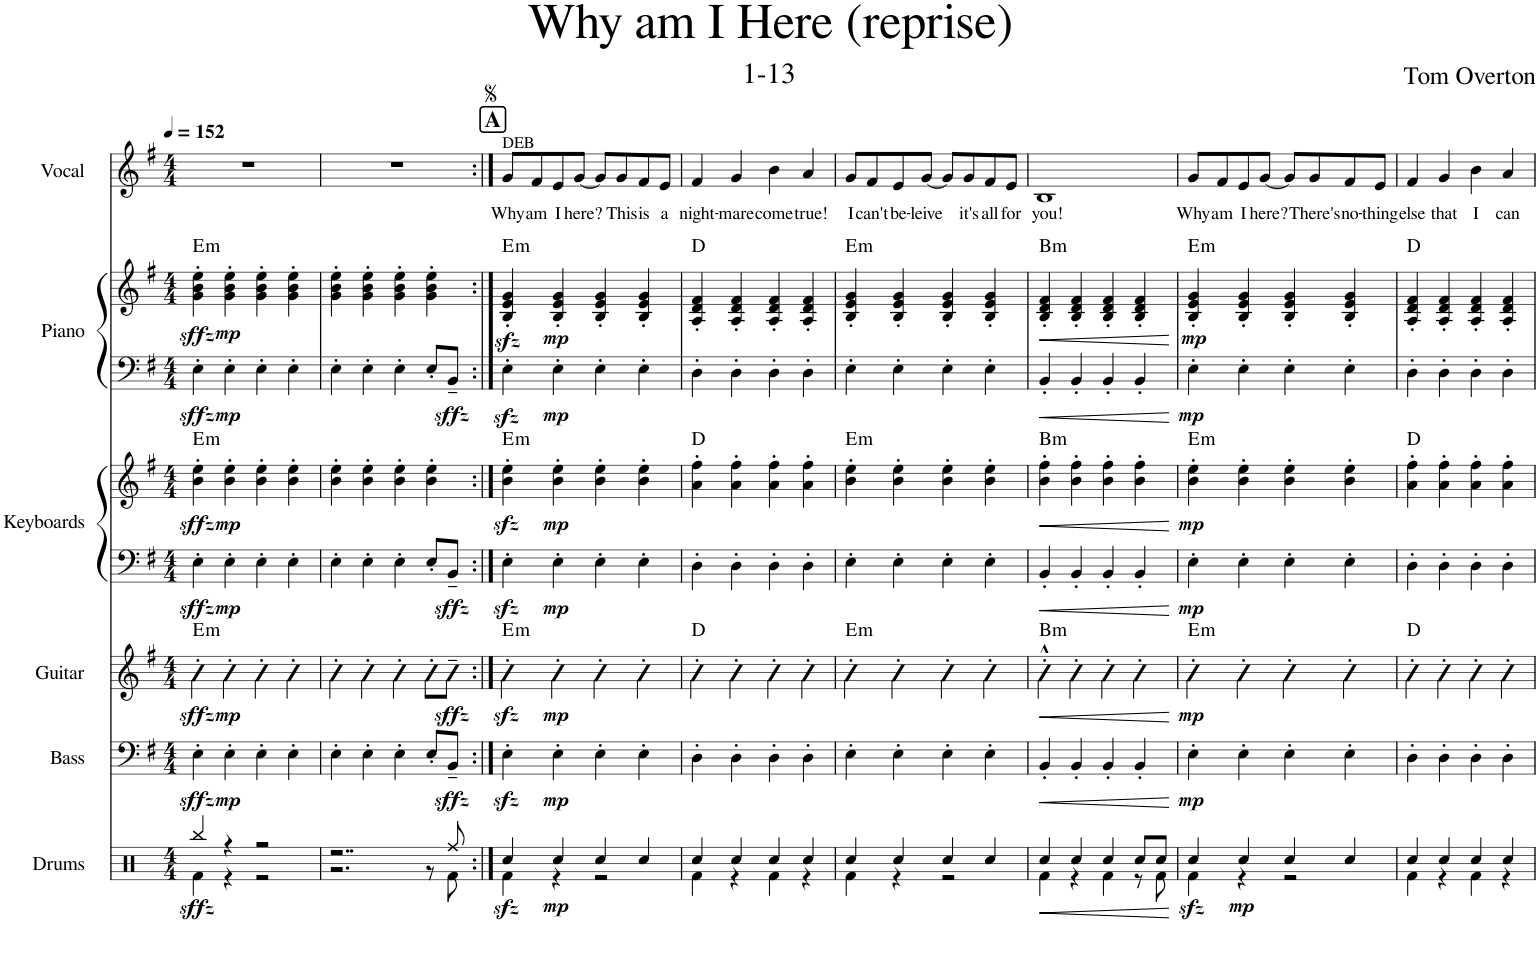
**kern	**dynam	**kern	**dynam	**kern	**dynam	**kern	**dynam	**harte	**kern	**kern	**dynam	**harte	**kern	**kern	**dynam	**harte	**kern	**text
*part7	*part7	*part6	*part6	*part5	*part5	*part4	*part4	*part4	*part3	*part3	*part3	*part3	*part2	*part2	*part2	*part2	*part1	*part1
*staff9	*staff9	*staff8	*staff8	*staff7	*staff7	*staff6	*staff6	*	*staff5	*staff4	*staff4/5	*	*staff3	*staff2	*staff2/3	*	*staff1	*staff1
*I"Violoncellos	*	*I"Drums	*	*I"Bass	*	*I"Guitar	*	*	*I"Keyboards	*	*	*	*I"Piano	*	*	*	*I"Vocal	*
*I'Vcs.	*	*I'Drs.	*	*I'Bs.	*	*I'Guit.	*	*	*I'Keys	*	*	*	*I'Pno.	*	*	*	*I'Vc.	*
*stria5	*	*	*	*	*	*	*	*	*	*	*	*	*	*	*	*	*	*
*clefF4	*	*clefX	*	*clefF4	*	*clefG2	*	*	*clefF4	*clefG2	*	*	*clefF4	*clefG2	*	*	*clefG2	*
*	*	*	*	*Trd7c12	*	*Trd7c12	*	*	*	*	*	*	*	*	*	*	*	*
*k[f#]	*	*k[]	*	*k[f#]	*	*k[f#]	*	*	*k[f#]	*k[f#]	*	*	*k[f#]	*k[f#]	*	*	*k[f#]	*
*M4/4	*	*M4/4	*	*M4/4	*	*M4/4	*	*	*M4/4	*M4/4	*	*	*M4/4	*M4/4	*	*	*M4/4	*
*MM152	*	*MM152	*	*MM152	*	*MM152	*	*	*MM152	*MM152	*	*	*MM152	*MM152	*	*	*MM152	*
=1	=1	=1	=1	=1	=1	=1	=1	=1	=1	=1	=1	=1	=1	=1	=1	=1	=1	=1
*	*	*^	*	*	*	*	*	*	*	*	*	*	*	*	*	*	*	*
!	!LO:DY:b	!	!	!LO:DY:b	!	!LO:DY:b	!	!LO:DY:b	!	!	!	!LO:DY:b=2	!	!	!	!	!	!	!
!	!	!	!	!	!	!	!	!	!	!	!	!LO:DY:n=1:b	!	!	!	!LO:DY:b=2	!	!	!
!	!	!	!	!	!	!	!	!	!LO:H:kt=m	!	!	!	!LO:H:kt=m	!	!	!LO:DY:n=1:b	!LO:H:kt=m	!	!
4E'	sffz	4Rbb/	4Rf\	sffz	4E'\	sffz	4e'\	sffz	E:min	4E'\	4b\' 4ee\'	sffz sffz	E:min	4E'\	4g\' 4b\' 4ee\'	sffz sffz	E:min	1r	.
!	!LO:DY:b	!	!	!	!	!LO:DY:b	!	!LO:DY:b	!	!	!	!LO:DY:n=2:b=2	!	!	!	!	!	!	!
!	!	!	!	!	!	!	!	!	!	!	!	!LO:DY:n=3:b	!	!	!	!LO:DY:n=2:b=2	!	!	!
!	!	!	!	!	!	!	!	!	!	!	!	!	!	!	!	!LO:DY:n=3:b	!	!	!
4E'	p	4r	4r	.	4E'\	mp	4e'\	mp	.	4E'\	4b\' 4ee\'	mp mp	.	4E'\	4g\' 4b\' 4ee\'	mp mp	.	.	.
4E'	.	2r	2r	.	4E'\	.	4e'\	.	.	4E'\	4b\' 4ee\'	.	.	4E'\	4g\' 4b\' 4ee\'	.	.	.	.
4E'	.	.	.	.	4E'\	.	4e'\	.	.	4E'\	4b\' 4ee\'	.	.	4E'\	4g\' 4b\' 4ee\'	.	.	.	.
=2	=2	=2	=2	=2	=2	=2	=2	=2	=2	=2	=2	=2	=2	=2	=2	=2	=2	=2	=2
4E'	.	2..r	2.r	.	4E'\	.	4e'\	.	.	4E'\	4b\' 4ee\'	.	.	4E'\	4g\' 4b\' 4ee\'	.	.	1r	.
4E'	.	.	.	.	4E'\	.	4e'\	.	.	4E'\	4b\' 4ee\'	.	.	4E'\	4g\' 4b\' 4ee\'	.	.	.	.
4E'	.	.	.	.	4E'\	.	4e'\	.	.	4E'\	4b\' 4ee\'	.	.	4E'\	4g\' 4b\' 4ee\'	.	.	.	.
8E'/L	.	.	8r	.	8E'/L	.	8e'\L	.	.	8E'/L	4b\' 4ee\'	.	.	8E'/L	4g\' 4b\' 4ee\'	.	.	.	.
!	!LO:DY:b	!	!	!	!	!LO:DY:b	!	!LO:DY:b	!	!	!	!LO:DY:b=2	!	!	!	!LO:DY:b=2	!	!	!
8BB~/J	sffz	8Rff/	8Rf\	.	8BB~/J	sffz	8B~\J	sffz	.	8BB~/J	.	sffz	.	8BB~/J	.	sffz	.	.	.
!!LO:REH:place=s1:a:B:cj:fs=14:t=A
=3:|!	=3:|!	=3:|!	=3:|!	=3:|!	=3:|!	=3:|!	=3:|!	=3:|!	=3:|!	=3:|!	=3:|!	=3:|!	=3:|!	=3:|!	=3:|!	=3:|!	=3:|!	=3:|!	=3:|!
!	!	!	!	!	!	!	!	!	!	!	!	!	!	!	!	!	!	!LO:TX:a:t=DEB	!
!	!LO:DY:b	!	!	!LO:DY:b	!	!	!	!	!LO:H:kt=m	!	!	!	!LO:H:kt=m	!	!	!	!LO:H:kt=m	!	!LO:LY:b
4Ezz<'	p	4Rcc/	4Rf\	sfz	4Ezz<'\	.	4e'\	.	E:min	4Ezz<'\	4b\' 4ee\'	.	E:min	4Ezz<'\	4B/' 4e/' 4g/'	.	E:min	8g/L	Why
!	!	!	!	!	!	!	!	!	!	!	!	!	!	!	!	!	!	!	!LO:LY:b
.	.	.	.	.	.	.	.	.	.	.	.	.	.	.	.	.	.	8f#/	am
!	!	!	!	!LO:DY:b	!	!LO:DY:b	!	!LO:DY:b	!	!	!	!LO:DY:b=2	!	!	!	!	!	!	!LO:LY:b
!	!	!	!	!	!	!	!	!	!	!	!	!LO:DY:n=1:b	!	!	!	!LO:DY:b=2	!	!	!
!	!	!	!	!	!	!	!	!	!	!	!	!	!	!	!	!LO:DY:n=1:b	!	!	!
4E'	.	4Rcc/	4r	mp	4E'\	mp	4e'\	mp	.	4E'\	4b\' 4ee\'	mp mp	.	4E'\	4B/' 4e/' 4g/'	mp mp	.	8e/	I
!	!	!	!	!	!	!	!	!	!	!	!	!	!	!	!	!	!	!	!LO:LY:b
.	.	.	.	.	.	.	.	.	.	.	.	.	.	.	.	.	.	[8g/J	here?
4E'	.	4Rcc/	2r	.	4E'\	.	4e'\	.	.	4E'\	4b\' 4ee\'	.	.	4E'\	4B/' 4e/' 4g/'	.	.	8g/L]	.
!	!	!	!	!	!	!	!	!	!	!	!	!	!	!	!	!	!	!	!LO:LY:b
.	.	.	.	.	.	.	.	.	.	.	.	.	.	.	.	.	.	8g/	This
!	!	!	!	!	!	!	!	!	!	!	!	!	!	!	!	!	!	!	!LO:LY:b
4E'	.	4Rcc/	.	.	4E'\	.	4e'\	.	.	4E'\	4b\' 4ee\'	.	.	4E'\	4B/' 4e/' 4g/'	.	.	8f#/	is
!	!	!	!	!	!	!	!	!	!	!	!	!	!	!	!	!	!	!	!LO:LY:b
.	.	.	.	.	.	.	.	.	.	.	.	.	.	.	.	.	.	8e/J	a
=4	=4	=4	=4	=4	=4	=4	=4	=4	=4	=4	=4	=4	=4	=4	=4	=4	=4	=4	=4
!	!	!	!	!	!	!	!	!	!	!	!	!	!	!	!	!	!	!	!LO:LY:b
4D'	.	4Rcc/	4Rf\	.	4D'\	.	4d'\	.	D:maj	4D'\	4a\' 4ff#\'	.	D:maj	4D'\	4A/' 4d/' 4f#/'	.	D:maj	4f#/	night-
!	!	!	!	!	!	!	!	!	!	!	!	!	!	!	!	!	!	!	!LO:LY:b
4D'	.	4Rcc/	4r	.	4D'\	.	4d'\	.	.	4D'\	4a\' 4ff#\'	.	.	4D'\	4A/' 4d/' 4f#/'	.	.	4g/	-mare
!	!	!	!	!	!	!	!	!	!	!	!	!	!	!	!	!	!	!	!LO:LY:b
4D'	.	4Rcc/	4Rf\	.	4D'\	.	4d'\	.	.	4D'\	4a\' 4ff#\'	.	.	4D'\	4A/' 4d/' 4f#/'	.	.	4b\	come
!	!	!	!	!	!	!	!	!	!	!	!	!	!	!	!	!	!	!	!LO:LY:b
4D'	.	4Rcc/	4r	.	4D'\	.	4d'\	.	.	4D'\	4a\' 4ff#\'	.	.	4D'\	4A/' 4d/' 4f#/'	.	.	4a/	true!
=5	=5	=5	=5	=5	=5	=5	=5	=5	=5	=5	=5	=5	=5	=5	=5	=5	=5	=5	=5
!	!	!	!	!	!	!	!	!	!LO:H:kt=m	!	!	!	!LO:H:kt=m	!	!	!	!LO:H:kt=m	!	!LO:LY:b
4E'	.	4Rcc/	4Rf\	.	4E'\	.	4e'\	.	E:min	4E'\	4b\' 4ee\'	.	E:min	4E'\	4B/' 4e/' 4g/'	.	E:min	8g/L	I
!	!	!	!	!	!	!	!	!	!	!	!	!	!	!	!	!	!	!	!LO:LY:b
.	.	.	.	.	.	.	.	.	.	.	.	.	.	.	.	.	.	8f#/	can't
!	!	!	!	!	!	!	!	!	!	!	!	!	!	!	!	!	!	!	!LO:LY:b
4E'	.	4Rcc/	4r	.	4E'\	.	4e'\	.	.	4E'\	4b\' 4ee\'	.	.	4E'\	4B/' 4e/' 4g/'	.	.	8e/	be-
!	!	!	!	!	!	!	!	!	!	!	!	!	!	!	!	!	!	!	!LO:LY:b
.	.	.	.	.	.	.	.	.	.	.	.	.	.	.	.	.	.	[8g/J	-leive
4E'	.	4Rcc/	2r	.	4E'\	.	4e'\	.	.	4E'\	4b\' 4ee\'	.	.	4E'\	4B/' 4e/' 4g/'	.	.	8g/L]	.
!	!	!	!	!	!	!	!	!	!	!	!	!	!	!	!	!	!	!	!LO:LY:b
.	.	.	.	.	.	.	.	.	.	.	.	.	.	.	.	.	.	8g/	it's
!	!	!	!	!	!	!	!	!	!	!	!	!	!	!	!	!	!	!	!LO:LY:b
4E'	.	4Rcc/	.	.	4E'\	.	4e'\	.	.	4E'\	4b\' 4ee\'	.	.	4E'\	4B/' 4e/' 4g/'	.	.	8f#/	all
!	!	!	!	!	!	!	!	!	!	!	!	!	!	!	!	!	!	!	!LO:LY:b
.	.	.	.	.	.	.	.	.	.	.	.	.	.	.	.	.	.	8e/J	for
=6	=6	=6	=6	=6	=6	=6	=6	=6	=6	=6	=6	=6	=6	=6	=6	=6	=6	=6	=6
!	!	!	!	!LO:HP:b	!	!LO:HP:b	!	!LO:HP:b	!LO:H:kt=m	!	!	!LO:HP:b	!LO:H:kt=m	!	!	!LO:HP:b	!LO:H:kt=m	!	!LO:LY:b
4BB'	.	4Rcc/	4Rf\	<	4BB'/	<	4B'^^\	<	B:min	4BB'/	4b\' 4ff#\'	<	B:min	4BB'/	4B/' 4d/' 4f#/'	<	B:min	1B	you!
4BB'	.	4Rcc/	4r	.	4BB'/	.	4B'\	.	.	4BB'/	4b\' 4ff#\'	.	.	4BB'/	4B/' 4d/' 4f#/'	.	.	.	.
4BB'	.	4Rcc/	4Rf\	.	4BB'/	.	4B'\	.	.	4BB'/	4b\' 4ff#\'	.	.	4BB'/	4B/' 4d/' 4f#/'	.	.	.	.
4BB'	.	8Rcc/L	8r	.	4BB'/	.	4B'\	.	.	4BB'/	4b\' 4ff#\'	.	.	4BB'/	4B/' 4d/' 4f#/'	.	.	.	.
.	.	8Rcc/J	8Rf\	.	.	.	.	.	.	.	.	.	.	.	.	.	.	.	.
*	*	*v	*v	*	*	*	*	*	*	*	*	*	*	*	*	*	*	*	*
.	.	.	[	.	[	.	[	.	.	.	[	.	.	.	[	.	.	.
=7	=7	=7	=7	=7	=7	=7	=7	=7	=7	=7	=7	=7	=7	=7	=7	=7	=7	=7
*	*	*^	*	*	*	*	*	*	*	*	*	*	*	*	*	*	*	*
!	!	!	!	!LO:DY:b	!	!LO:DY:b	!	!LO:DY:b	!	!	!	!LO:DY:b=2	!	!	!	!	!	!	!LO:LY:b
!	!	!	!	!	!	!	!	!	!	!	!	!LO:DY:n=1:b	!	!	!	!LO:DY:b=2	!	!	!
!	!	!	!	!	!	!	!	!	!LO:H:kt=m	!	!	!	!LO:H:kt=m	!	!	!LO:DY:n=1:b	!LO:H:kt=m	!	!
4E'	.	4Rcc/	4Rf\	sfz	4E'\	mp	4e'\	mp	E:min	4E'\	4b\' 4ee\'	mp mp	E:min	4E'\	4B/' 4e/' 4g/'	mp mp	E:min	8g/L	Why
!	!	!	!	!	!	!	!	!	!	!	!	!	!	!	!	!	!	!	!LO:LY:b
.	.	.	.	.	.	.	.	.	.	.	.	.	.	.	.	.	.	8f#/	am
!	!	!	!	!LO:DY:b	!	!	!	!	!	!	!	!	!	!	!	!	!	!	!LO:LY:b
4E'	.	4Rcc/	4r	mp	4E'\	.	4e'\	.	.	4E'\	4b\' 4ee\'	.	.	4E'\	4B/' 4e/' 4g/'	.	.	8e/	I
!	!	!	!	!	!	!	!	!	!	!	!	!	!	!	!	!	!	!	!LO:LY:b
.	.	.	.	.	.	.	.	.	.	.	.	.	.	.	.	.	.	[8g/J	here?
4E'	.	4Rcc/	2r	.	4E'\	.	4e'\	.	.	4E'\	4b\' 4ee\'	.	.	4E'\	4B/' 4e/' 4g/'	.	.	8g/L]	.
!	!	!	!	!	!	!	!	!	!	!	!	!	!	!	!	!	!	!	!LO:LY:b
.	.	.	.	.	.	.	.	.	.	.	.	.	.	.	.	.	.	8g/	There's
!	!	!	!	!	!	!	!	!	!	!	!	!	!	!	!	!	!	!	!LO:LY:b
4E'	.	4Rcc/	.	.	4E'\	.	4e'\	.	.	4E'\	4b\' 4ee\'	.	.	4E'\	4B/' 4e/' 4g/'	.	.	8f#/	no-
!	!	!	!	!	!	!	!	!	!	!	!	!	!	!	!	!	!	!	!LO:LY:b
.	.	.	.	.	.	.	.	.	.	.	.	.	.	.	.	.	.	8e/J	-thing
=8	=8	=8	=8	=8	=8	=8	=8	=8	=8	=8	=8	=8	=8	=8	=8	=8	=8	=8	=8
!	!	!	!	!	!	!	!	!	!	!	!	!	!	!	!	!	!	!	!LO:LY:b
4D'	.	4Rcc/	4Rf\	.	4D'\	.	4d'\	.	D:maj	4D'\	4a\' 4ff#\'	.	D:maj	4D'\	4A/' 4d/' 4f#/'	.	D:maj	4f#/	else
!	!	!	!	!	!	!	!	!	!	!	!	!	!	!	!	!	!	!	!LO:LY:b
4D'	.	4Rcc/	4r	.	4D'\	.	4d'\	.	.	4D'\	4a\' 4ff#\'	.	.	4D'\	4A/' 4d/' 4f#/'	.	.	4g/	that
!	!	!	!	!	!	!	!	!	!	!	!	!	!	!	!	!	!	!	!LO:LY:b
4D'	.	4Rcc/	4Rf\	.	4D'\	.	4d'\	.	.	4D'\	4a\' 4ff#\'	.	.	4D'\	4A/' 4d/' 4f#/'	.	.	4b\	I
!	!	!	!	!	!	!	!	!	!	!	!	!	!	!	!	!	!	!	!LO:LY:b
4D'	.	4Rcc/	4r	.	4D'\	.	4d'\	.	.	4D'\	4a\' 4ff#\'	.	.	4D'\	4A/' 4d/' 4f#/'	.	.	4a/	can
*	*	*v	*v	*	*	*	*	*	*	*	*	*	*	*	*	*	*	*	*
=	=	=	=	=	=	=	=	=	=	=	=	=	=	=	=	=	=	=
*-	*-	*-	*-	*-	*-	*-	*-	*-	*-	*-	*-	*-	*-	*-	*-	*-	*-	*-
